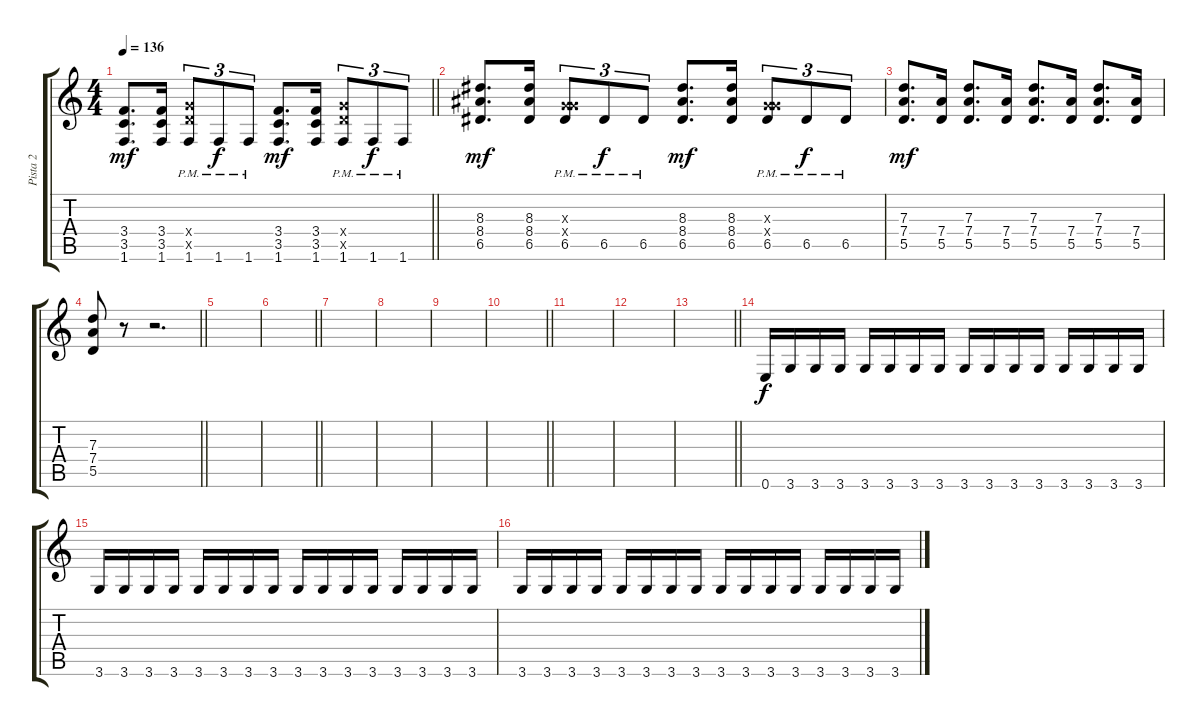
\track ("Pista 2" "Pista 2") {instrument overdrivenguitar}
\staff {score tabs}
\tuning (E4 B3 G3 D3 A2 E2) {hide}
\ts (4 4)
\tempo 136
\clef g2
\barLineRight lightlight
\ks c
(3.4 3.5 1.6).8{d dy mf} (3.4 3.5 1.6).16 (5.4{x} 5.5{x} 1.6{pm}).8{tu (3 2)} 1.6{pm}.8{tu (3 2) dy f} 1.6{pm}.8{tu (3 2)} (3.4 3.5 1.6).8{d dy mf} (3.4 3.5 1.6).16 (5.4{x} 5.5{x} 1.6{pm}).8{tu (3 2)} 1.6{pm}.8{tu (3 2) dy f} 1.6{pm}.8{tu (3 2)} |
(8.3 8.4 6.5).8{d dy mf} (8.3 8.4 6.5).16 (0.3{x} 5.4{x} 6.5{pm}).8{tu (3 2)} 6.5{pm}.8{tu (3 2) dy f} 6.5{pm}.8{tu (3 2)} (8.3 8.4 6.5).8{d dy mf} (8.3 8.4 6.5).16 (0.3{x} 5.4{x} 6.5{pm}).8{tu (3 2)} 6.5{pm}.8{tu (3 2) dy f} 6.5{pm}.8{tu (3 2)} |
(7.3 7.4 5.5).8{d dy mf} (7.4 5.5).16 (7.3 7.4 5.5).8{d} (7.4 5.5).16 (7.3 7.4 5.5).8{d} (7.4 5.5).16 (7.3 7.4 5.5).8{d} (7.4 5.5).16 |
\barLineRight lightlight
(7.3 7.4 5.5).8 r.8 r.2{d} |
|
\barLineRight lightlight
|
|
|
|
\barLineRight lightlight
|
|
|
\barLineRight lightlight
|
0.6.16{dy f} 3.6.16 3.6.16 3.6.16 3.6.16 3.6.16 3.6.16 3.6.16 3.6.16 3.6.16 3.6.16 3.6.16 3.6.16 3.6.16 3.6.16 3.6.16 |
3.6.16 3.6.16 3.6.16 3.6.16 3.6.16 3.6.16 3.6.16 3.6.16 3.6.16 3.6.16 3.6.16 3.6.16 3.6.16 3.6.16 3.6.16 3.6.16 |
3.6.16 3.6.16 3.6.16 3.6.16 3.6.16 3.6.16 3.6.16 3.6.16 3.6.16 3.6.16 3.6.16 3.6.16 3.6.16 3.6.16 3.6.16 3.6.16
